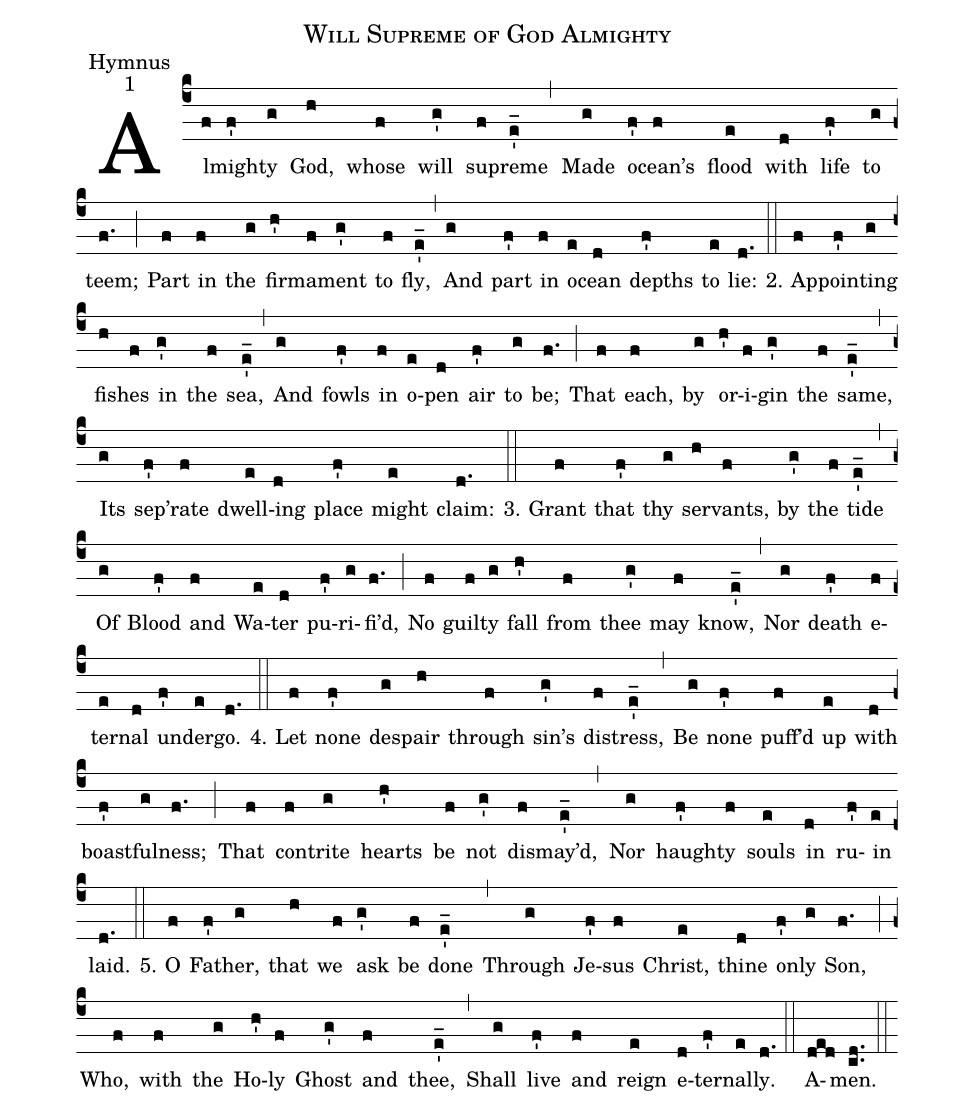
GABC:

name:Will Supreme of God Almighty;
office-part: Hymnus;
mode: 1;
%%
(c4)Al(f)might(f')y(g) God,(h) whose(f) will(g') su(f)preme(e'_) (,)

Made(g) oc(f')ean's(f) flood(e) with(d) life(f') to(g) teem;(f.) (;)

Part(f) in(f) the(g) fir(h')ma(f)ment(g') to(f) fly,(e'_) (,)

And(g) part(f') in(f) o(e)cean(d) depths(f') to(e) lie:(d.) (::)

2. Ap(f)point(f')ing(g) fish(h)es(f) in(g') the(f) sea,(e'_) (,)

And(g) fowls(f') in(f) o(e)pen(d) air(f') to(g) be;(f.) (;)

That(f) each,(f) by(g) or(h')i(f)gin(g') the(f) same,(e'_) (,)

Its(g) sep'(f')rate(f) dwell(e)ing(d) place(f') might(e) claim:(d.) (::)

3. Grant(f) that(f') thy(g) ser(h)vants,(f) by(g') the(f) tide(e'_) (,)

Of(g) Blood(f') and(f) Wa(e)ter(d) pu(f')ri(g)fi'd,(f.) (;)

No(f) guilt(f)y(g) fall(h') from(f) thee(g') may(f) know,(e'_) (,)

Nor(g) death(f') e(f)ter(e)nal(d) un(f')der(e)go.(d.) (::)

4. Let(f) none(f') de(g)spair(h) through(f) sin's(g') dis(f)tress,(e'_) (,)

Be(g) none(f') puff'd(f) up(e) with(d) boast(f')ful(g)ness;(f.) (;)

That(f) con(f)trite(g) hearts(h') be(f) not(g') dis(f)may'd,(e'_) (,)

Nor(g) haugh(f')ty(f) souls(e) in(d) ru(f')in(e) laid.(d.) (::)

5. O(f) Fa(f')ther,(g) that(h) we(f) ask(g') be(f) done(e'_) (,)

Through(g) Je(f')sus(f) Christ,(e) thine(d) on(f')ly(g) Son,(f.) (;)

Who,(f) with(f) the(g) Ho(h')ly(f) Ghost(g') and(f) thee,(e'_) (,)

Shall(g) live(f') and(f) reign(e) e(d)ter(f')nal(e)ly.(d.) (::)

A(ded)men.(cd..) (::)
